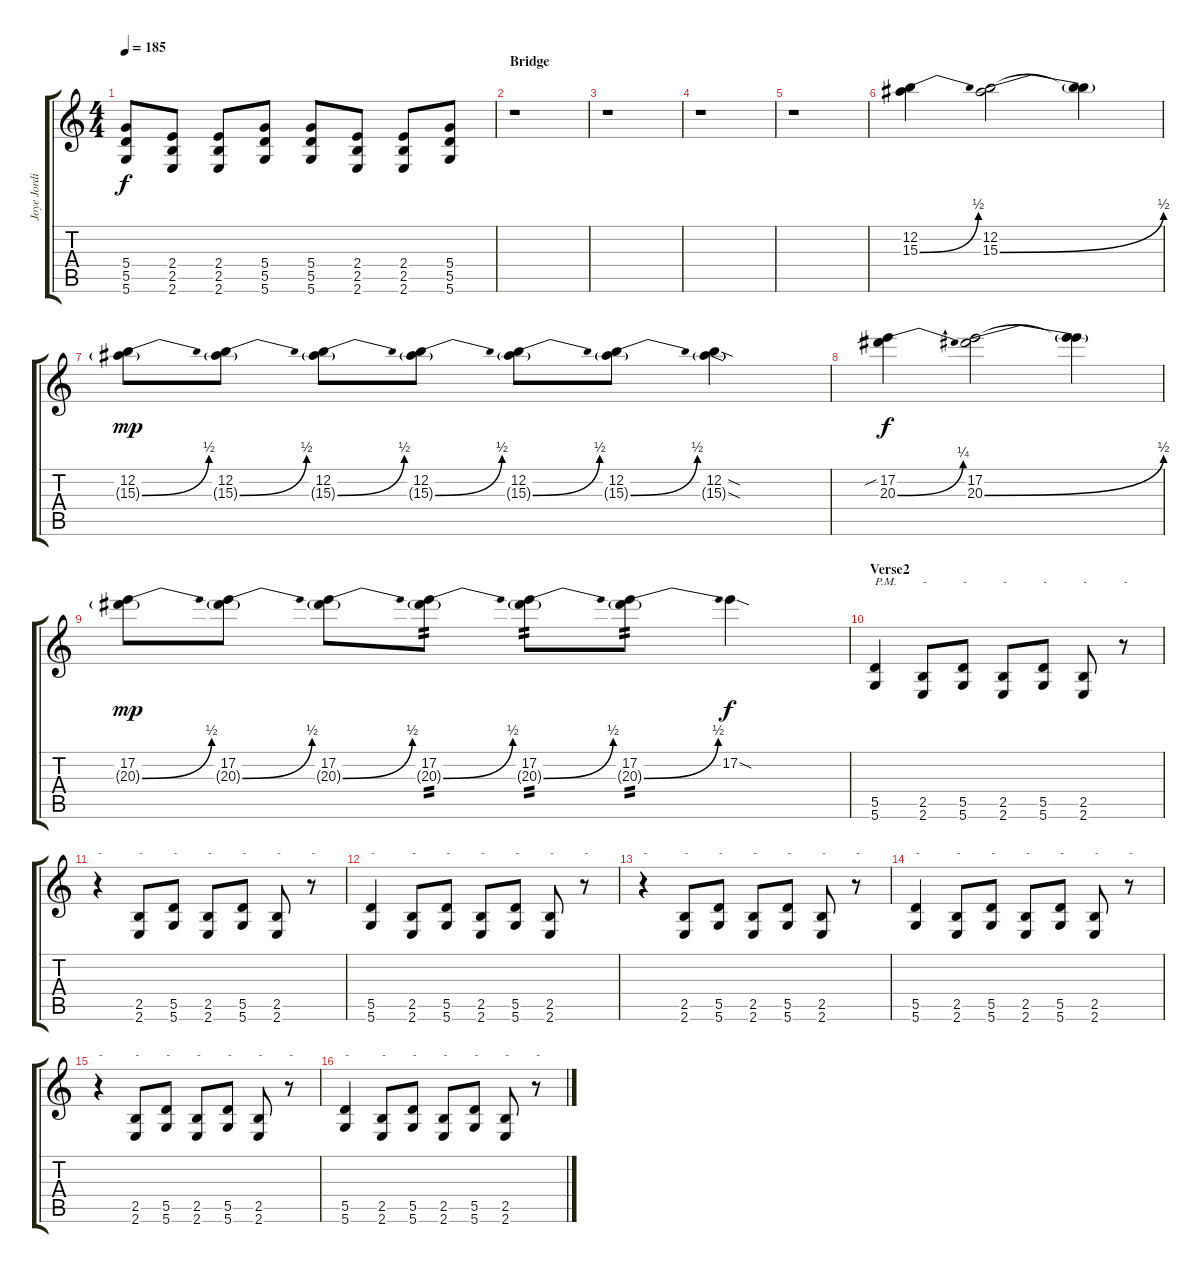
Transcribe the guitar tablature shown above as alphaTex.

\track ("Joye Jordisson" "Joye Jordi") {instrument distortionguitar}
\staff {score tabs}
\tuning (E4 B3 G3 D3 A2 D2) {hide}
\ts (4 4)
\tempo 185
\clef g2
\ks c
(5.4 5.5 5.6).8{dy f} (2.4 2.5 2.6).8 (2.4 2.5 2.6).8 (5.4 5.5 5.6).8 (5.4 5.5 5.6).8 (2.4 2.5 2.6).8 (2.4 2.5 2.6).8 (5.4 5.5 5.6).8 |
\section ("" "Bridge")
r.1 |
r.1 |
r.1 |
r.1 |
(12.2 15.3{be (bend 0 0 60 2)}).4 (12.2 15.3{be (bend 0 0 60 2)}).2 (12.2{t} 15.3{t}).4 |
(12.2 15.3{be (bend 0 0 60 2) g}).8{dy mp} (12.2 15.3{be (bend 0 0 60 2) g}).8 (12.2 15.3{be (bend 0 0 60 2) g}).8 (12.2 15.3{be (bend 0 0 60 2) g}).8 (12.2 15.3{be (bend 0 0 60 2) g}).8 (12.2 15.3{be (bend 0 0 60 2) g}).8 (12.2{sod} 15.3{sod g}).4 |
(17.2{sib} 20.3{be (bend 0 0 60 1)}).4{dy f} (17.2 20.3{be (bend 0 0 60 2)}).2 (17.2{t} 20.3{t}).4 |
(17.2 20.3{be (bend 0 0 60 2) g}).8{dy mp} (17.2 20.3{be (bend 0 0 60 2) g}).8 (17.2 20.3{be (bend 0 0 60 2) g}).8 (17.2 20.3{be (bend 0 0 60 2) g}).8{tp 2} (17.2 20.3{be (bend 0 0 60 2) g}).8{tp 2} (17.2 20.3{be (bend 0 0 60 2) g}).8{tp 2} 17.2{sod}.4{dy f} |
\section ("" "Verse2")
(5.5 5.6).4{txt "P.M."} (2.5 2.6).8{txt "-"} (5.5 5.6).8{txt "-"} (2.5 2.6).8{txt "-"} (5.5 5.6).8{txt "-"} (2.5 2.6).8{txt "-"} r.8{txt "-"} |
r.4{txt "-"} (2.5 2.6).8{txt "-"} (5.5 5.6).8{txt "-"} (2.5 2.6).8{txt "-"} (5.5 5.6).8{txt "-"} (2.5 2.6).8{txt "-"} r.8{txt "-"} |
(5.5 5.6).4{txt "-"} (2.5 2.6).8{txt "-"} (5.5 5.6).8{txt "-"} (2.5 2.6).8{txt "-"} (5.5 5.6).8{txt "-"} (2.5 2.6).8{txt "-"} r.8{txt "-"} |
r.4{txt "-"} (2.5 2.6).8{txt "-"} (5.5 5.6).8{txt "-"} (2.5 2.6).8{txt "-"} (5.5 5.6).8{txt "-"} (2.5 2.6).8{txt "-"} r.8{txt "-"} |
(5.5 5.6).4{txt "-"} (2.5 2.6).8{txt "-"} (5.5 5.6).8{txt "-"} (2.5 2.6).8{txt "-"} (5.5 5.6).8{txt "-"} (2.5 2.6).8{txt "-"} r.8{txt "-"} |
r.4{txt "-"} (2.5 2.6).8{txt "-"} (5.5 5.6).8{txt "-"} (2.5 2.6).8{txt "-"} (5.5 5.6).8{txt "-"} (2.5 2.6).8{txt "-"} r.8{txt "-"} |
(5.5 5.6).4{txt "-"} (2.5 2.6).8{txt "-"} (5.5 5.6).8{txt "-"} (2.5 2.6).8{txt "-"} (5.5 5.6).8{txt "-"} (2.5 2.6).8{txt "-"} r.8{txt "-"}
